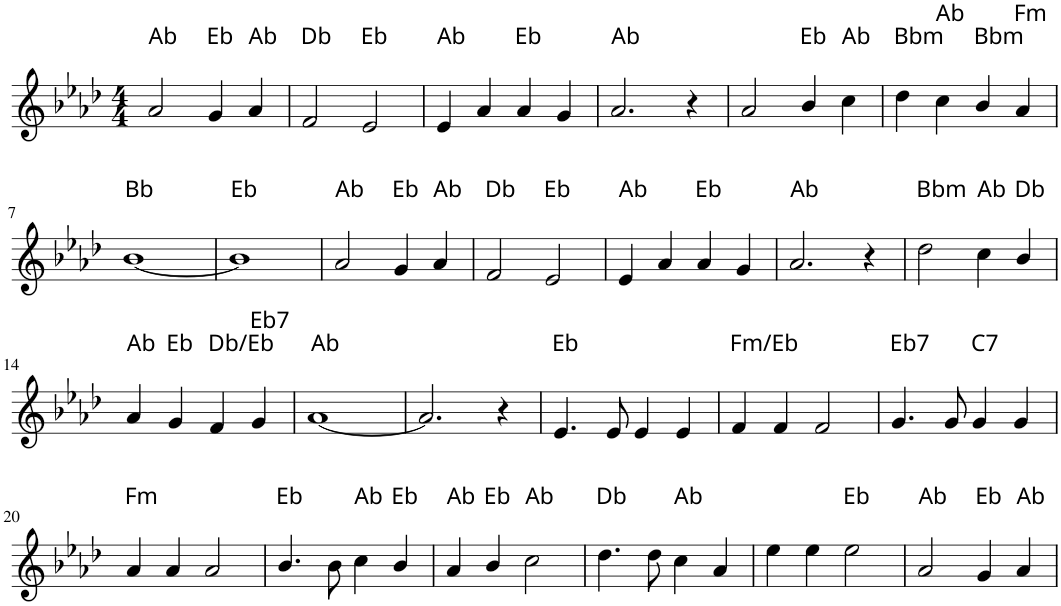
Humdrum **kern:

**kern
*part1
*staff1
*I"Voice
*I'Voice
*clefG2
*k[b-e-a-d-]
*A-:
*M4/4
=1
!LO:TX:a:t=Ab
2a-/
!LO:TX:a:t=Eb
4g/
!LO:TX:a:t=Ab
4a-/
=2
!LO:TX:a:t=Db
2f/
!LO:TX:a:t=Eb
2e-/
=3
!LO:TX:a:t=Ab
4e-/
4a-/
!LO:TX:a:t=Eb
4a-/
4g/
=4
!LO:TX:a:t=Ab
2.a-/
4r
=5
2a-/
!LO:TX:a:t=Eb
4b-/
!LO:TX:a:t=Ab
4cc\
=6
!LO:TX:a:t=Bbm
4dd-\
!LO:TX:a:t=Ab
4cc\
!LO:TX:a:t=Bbm
4b-/
!LO:TX:a:t=Fm
4a-/
!!LO:LB:g=z
=7
!LO:TX:a:t=Bb
[1b-
=8
!LO:TX:a:t=Eb
1b-]
=9
!LO:TX:a:t=Ab
2a-/
!LO:TX:a:t=Eb
4g/
!LO:TX:a:t=Ab
4a-/
=10
!LO:TX:a:t=Db
2f/
!LO:TX:a:t=Eb
2e-/
=11
!LO:TX:a:t=Ab
4e-/
4a-/
!LO:TX:a:t=Eb
4a-/
4g/
=12
!LO:TX:a:t=Ab
2.a-/
4r
=13
!LO:TX:a:t=Bbm
2dd-\
!LO:TX:a:t=Ab
4cc\
!LO:TX:a:t=Db
4b-/
!!LO:LB:g=z
=14
!LO:TX:a:t=Ab
4a-/
!LO:TX:a:t=Eb
4g/
!LO:TX:a:t=Db/Eb
4f/
!LO:TX:a:t=Eb7
4g/
=15
!LO:TX:a:t=Ab
[1a-
=16
2.a-/]
4r
=17
!LO:TX:a:t=Eb
4.e-/
8e-/
4e-/
4e-/
=18
!LO:TX:a:t=Fm/Eb
4f/
4f/
2f/
=19
!LO:TX:a:t=Eb7
4.g/
8g/
!LO:TX:a:t=C7
4g/
4g/
!!LO:LB:g=z
=20
!LO:TX:a:t=Fm
4a-/
4a-/
2a-/
=21
!LO:TX:a:t=Eb
4.b-/
8b-\
!LO:TX:a:t=Ab
4cc\
!LO:TX:a:t=Eb
4b-/
=22
!LO:TX:a:t=Ab
4a-/
!LO:TX:a:t=Eb
4b-/
!LO:TX:a:t=Ab
2cc\
=23
!LO:TX:a:t=Db
4.dd-\
8dd-\
!LO:TX:a:t=Ab
4cc\
4a-/
=24
4ee-\
4ee-\
!LO:TX:a:t=Eb
2ee-\
=25
!LO:TX:a:t=Ab
2a-/
!LO:TX:a:t=Eb
4g/
!LO:TX:a:t=Ab
4a-/
=
*-
